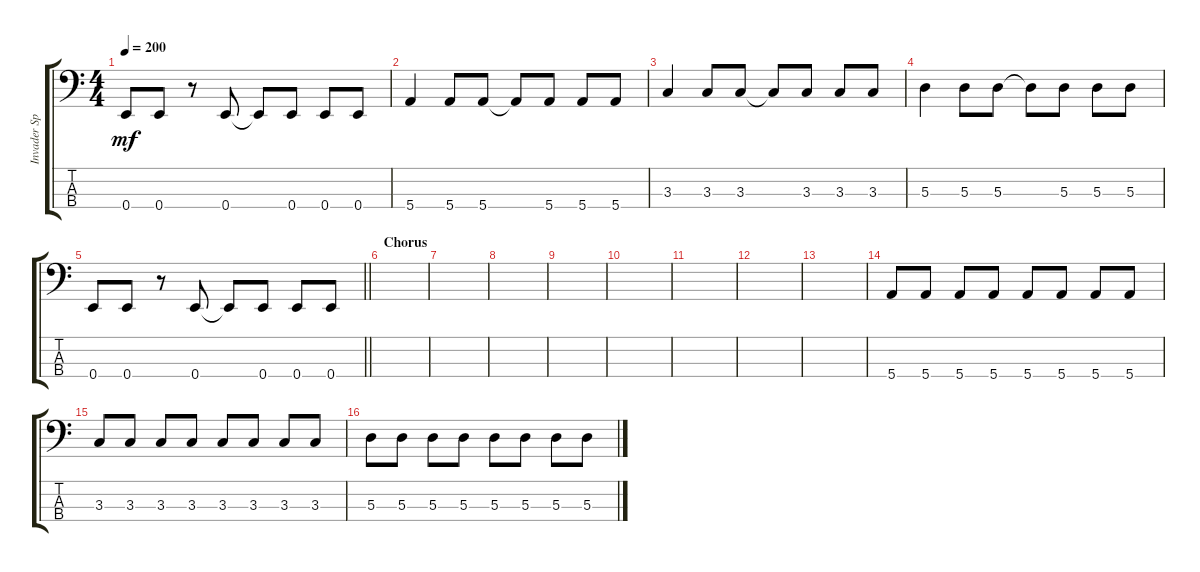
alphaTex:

\track ("Invader Splorch" "Invader Sp") {instrument electricbassfinger}
\staff {score tabs}
\tuning (G2 D2 A1 E1) {hide}
\ts (4 4)
\tempo 200
\clef f4
\ks c
0.4.8{dy mf} 0.4.8 r.8 0.4.8 0.4{t}.8 0.4.8 0.4.8 0.4.8 |
5.4.4 5.4.8 5.4.8 5.4{t}.8 5.4.8 5.4.8 5.4.8 |
3.3.4 3.3.8 3.3.8 3.3{t}.8 3.3.8 3.3.8 3.3.8 |
5.3.4 5.3.8 5.3.8 5.3{t}.8 5.3.8 5.3.8 5.3.8 |
\barLineRight lightlight
0.4.8 0.4.8 r.8 0.4.8 0.4{t}.8 0.4.8 0.4.8 0.4.8 |
\section ("" "Chorus")
|
|
|
|
|
|
|
|
5.4.8 5.4.8 5.4.8 5.4.8 5.4.8 5.4.8 5.4.8 5.4.8 |
3.3.8 3.3.8 3.3.8 3.3.8 3.3.8 3.3.8 3.3.8 3.3.8 |
5.3.8 5.3.8 5.3.8 5.3.8 5.3.8 5.3.8 5.3.8 5.3.8
